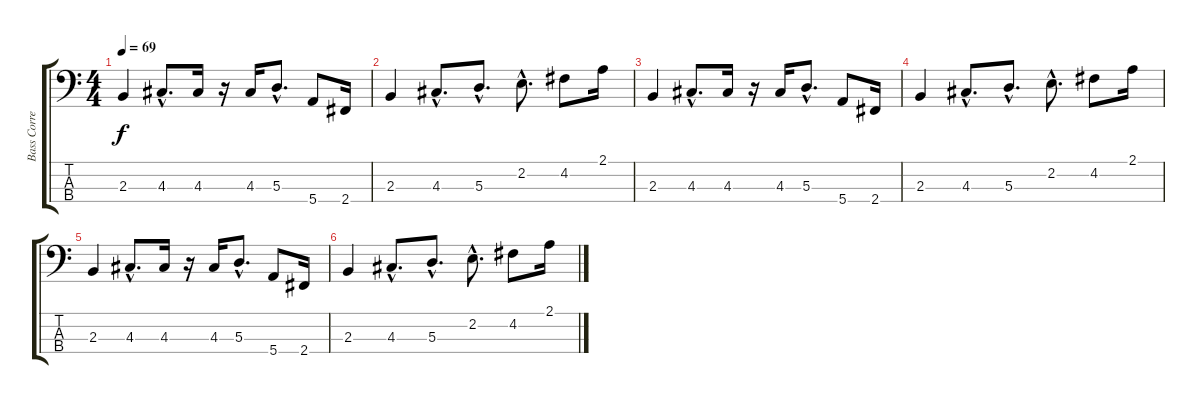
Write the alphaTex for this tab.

\track ("Bass Correction" "Bass Corre") {instrument electricbassfinger}
\staff {score tabs}
\tuning (G2 D2 A1 E1) {hide}
\ts (4 4)
\tempo 69
\clef f4
\ks c
2.3.4{dy f} 4.3{hac}.8{d} 4.3.16 r.16 4.3.16 5.3{hac}.8{d} 5.4.8 2.4.16 |
2.3.4 4.3{hac}.8{d} 5.3{hac}.8{d} 2.2{hac}.8{d} 4.2.8 2.1.16 |
2.3.4 4.3{hac}.8{d} 4.3.16 r.16 4.3.16 5.3{hac}.8{d} 5.4.8 2.4.16 |
2.3.4 4.3{hac}.8{d} 5.3{hac}.8{d} 2.2{hac}.8{d} 4.2.8 2.1.16 |
2.3.4 4.3{hac}.8{d} 4.3.16 r.16 4.3.16 5.3{hac}.8{d} 5.4.8 2.4.16 |
2.3.4 4.3{hac}.8{d} 5.3{hac}.8{d} 2.2{hac}.8{d} 4.2.8 2.1.16
